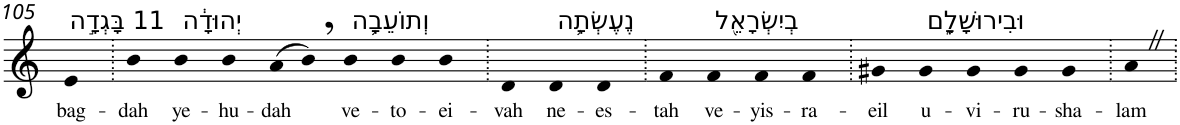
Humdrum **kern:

**kern	**text
*part1	*part1
*staff1	*staff1
*I"Piano	*
*I'Pno	*
!!LO:PB:g=z
*clefG2	*
*k[]	*
=105	=105
!LO:TX:a:t=11 בָּגְדָ֣ה	!
!	!LO:LY:b
4e	bag-
=106.	=106.
!	!LO:LY:b
4b	-dah
!LO:TX:a:t=יְהוּדָ֔ה	!
!	!LO:LY:b
4b	ye-
!	!LO:LY:b
4b	-hu-
!	!LO:LY:b
(>8a	-dah
8b,)	.
!LO:TX:a:t=וְתוֹעֵבָ֛ה	!
!	!LO:LY:b
4b	ve-
!	!LO:LY:b
4b	-to-
!	!LO:LY:b
4b	-ei-
=107.	=107.
!	!LO:LY:b
4d	-vah
!LO:TX:a:t=נֶעֶשְׂתָ֥ה	!
!	!LO:LY:b
4d	ne-
!	!LO:LY:b
4d	-es-
=108.	=108.
!	!LO:LY:b
4f	-tah
!LO:TX:a:t=בְיִשְׂרָאֵ֖ל	!
!	!LO:LY:b
4f	ve-
!	!LO:LY:b
4f	-yis-
!	!LO:LY:b
4f	-ra-
=109.	=109.
!	!LO:LY:b
4g#X	-eil
!LO:TX:a:t=וּבִירוּשָׁלִָ֑ם	!
!	!LO:LY:b
4g#	u-
!	!LO:LY:b
4g#	-vi-
!	!LO:LY:b
4g#	-ru-
!	!LO:LY:b
4g#	-sha-
=110.	=110.
!	!LO:LY:b
4aZ	-lam
=.	=.
*-	*-
